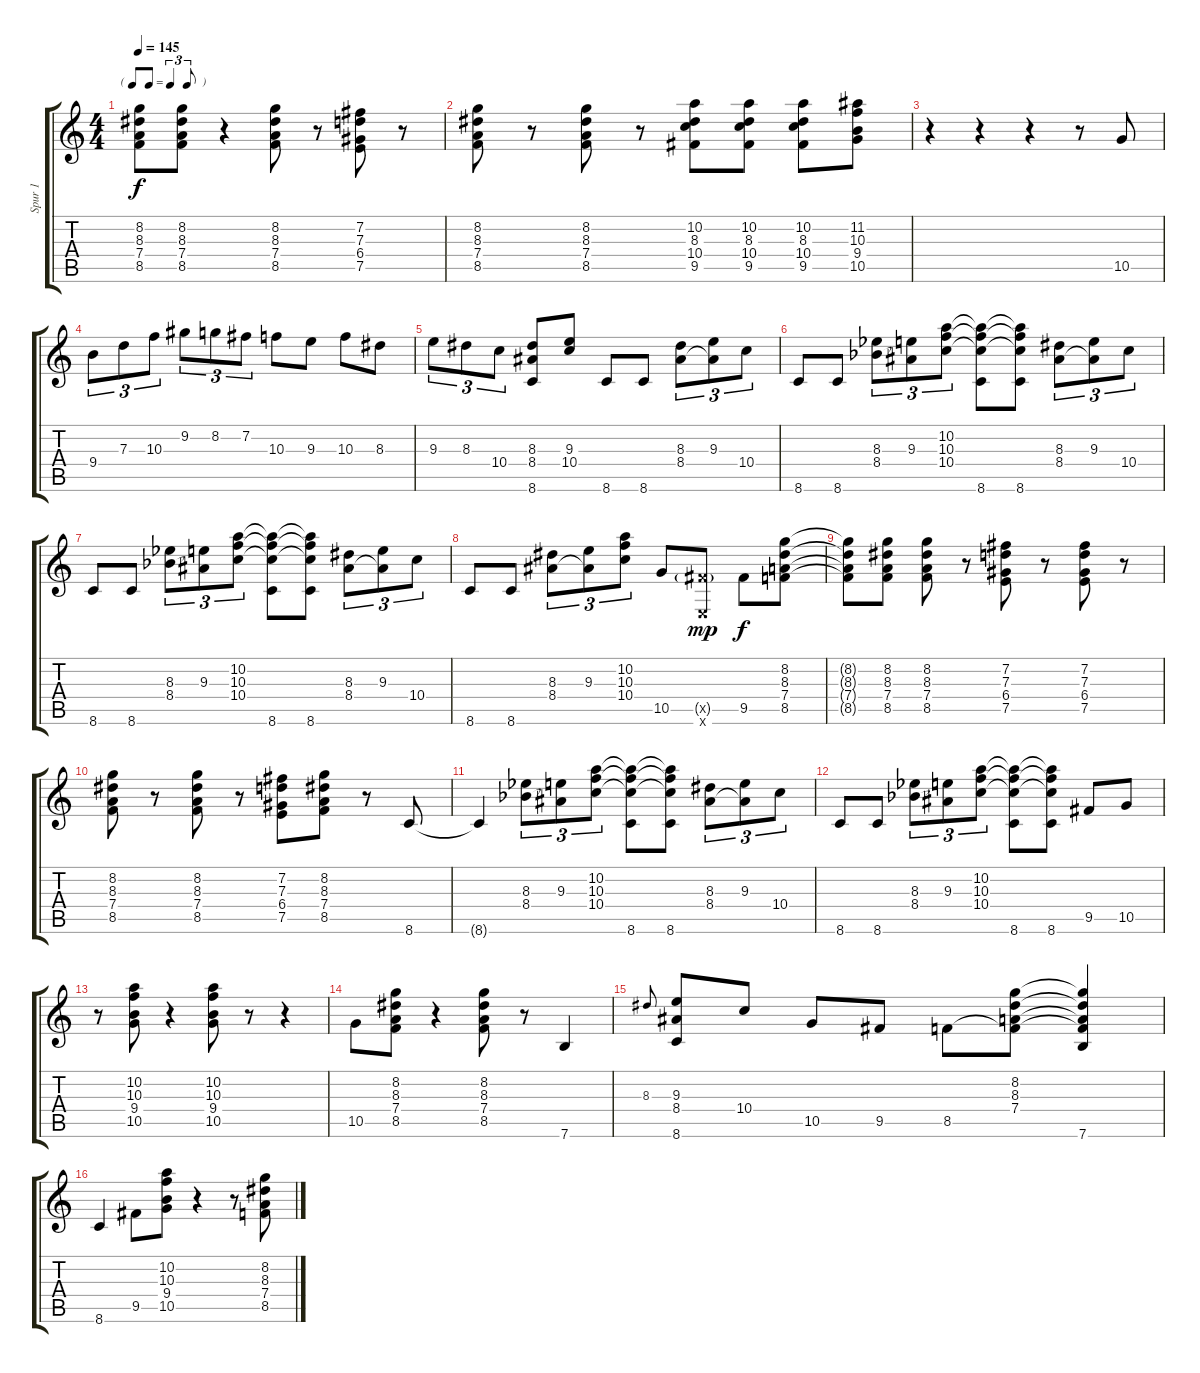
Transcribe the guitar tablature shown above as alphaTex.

\track ("Spur 1" "Spur 1") {mute instrument acousticguitarsteel}
\staff {score tabs}
\tuning (E4 B3 G3 D3 A2 E2) {hide}
\ts (4 4)
\tf triplet8th
\tempo 145
\clef g2
\ks c
(8.2{t} 8.3{t} 7.4{t} 8.5{t}).8{dy f} (8.2 8.3 7.4 8.5).8 r.4 (8.2 8.3 7.4 8.5).8 r.8 (7.2 7.3 6.4 7.5).8 r.8 |
(8.2 8.3 7.4 8.5).8 r.8 (8.2 8.3 7.4 8.5).8 r.8 (10.2 8.3 10.4 9.5).8 (10.2 8.3 10.4 9.5).8 (10.2 8.3 10.4 9.5).8 (11.2 10.3 9.4 10.5).8 |
r.4 r.4 r.4 r.8 10.5.8 |
9.4.8{tu (3 2)} 7.3.8{tu (3 2)} 10.3.8{tu (3 2)} 9.2.8{tu (3 2)} 8.2.8{tu (3 2)} 7.2.8{tu (3 2)} 10.3.8 9.3.8 10.3.8 8.3.8 |
9.3.8{tu (3 2)} 8.3.8{tu (3 2)} 10.4.8{tu (3 2)} (8.3 8.4 8.6).8 (9.3 10.4).8 8.6.8 8.6.8 (8.3 8.4).8{tu (3 2)} (9.3 8.4{t}).8{tu (3 2)} 10.4.8{tu (3 2)} |
8.6.8 8.6.8 (8.3{acc b} 8.4{acc b}).8{tu (3 2)} (9.3 8.4{t}).8{tu (3 2)} (10.2 10.3 10.4).8{tu (3 2)} (10.2{t} 10.3{t} 10.4{t} 8.6).8 (10.2{t} 10.3{t} 10.4{t} 8.6).8 (8.3 8.4).8{tu (3 2)} (9.3 8.4{t}).8{tu (3 2)} 10.4.8{tu (3 2)} |
8.6.8 8.6.8 (8.3{acc b} 8.4{acc b}).8{tu (3 2)} (9.3 8.4{t}).8{tu (3 2)} (10.2 10.3 10.4).8{tu (3 2)} (10.2{t} 10.3{t} 10.4{t} 8.6).8 (10.2{t} 10.3{t} 10.4{t} 8.6).8 (8.3 8.4).8{tu (3 2)} (9.3 8.4{t}).8{tu (3 2)} 10.4.8{tu (3 2)} |
8.6.8 8.6.8 (8.3 8.4).8{tu (3 2)} (9.3 8.4{t}).8{tu (3 2)} (10.2 10.3 10.4).8{tu (3 2)} 10.5.8 (9.5{g x} 0.6{x}).8{dy mp} 9.5.8{dy f} (8.2 8.3 7.4 8.5).8 |
(8.2{t} 8.3{t} 7.4{t} 8.5{t}).8 (8.2 8.3 7.4 8.5).8 (8.2 8.3 7.4 8.5).8 r.8 (7.2 7.3 6.4 7.5).8 r.8 (7.2 7.3 6.4 7.5).8 r.8 |
(8.2 8.3 7.4 8.5).8 r.8 (8.2 8.3 7.4 8.5).8 r.8 (7.2 7.3 6.4 7.5).8 (8.2 8.3 7.4 8.5).8 r.8 8.6.8 |
8.6{t}.4 (8.3{acc b} 8.4{acc b}).8{tu (3 2)} (9.3 8.4{t}).8{tu (3 2)} (10.2 10.3 10.4).8{tu (3 2)} (10.2{t} 10.3{t} 10.4{t} 8.6).8 (10.2{t} 10.3{t} 10.4{t} 8.6).8 (8.3 8.4).8{tu (3 2)} (9.3 8.4{t}).8{tu (3 2)} 10.4.8{tu (3 2)} |
8.6.8 8.6.8 (8.3{acc b} 8.4{acc b}).8{tu (3 2)} (9.3 8.4{t}).8{tu (3 2)} (10.2 10.3 10.4).8{tu (3 2)} (10.2{t} 10.3{t} 10.4{t} 8.6).8 (10.2{t} 10.3{t} 10.4{t} 8.6).8 9.5.8 10.5.8 |
r.8 (10.2 10.3 9.4 10.5).8 r.4 (10.2 10.3 9.4 10.5).8 r.8 r.4 |
10.5.8 (8.2 8.3 7.4 8.5).8 r.4 (8.2 8.3 7.4 8.5).8 r.8 7.6.4 |
8.3.8{gr onbeat} (9.3 8.4 8.6).8 10.4.8 10.5.8 9.5.8 8.5.8 (8.2 8.3 7.4 8.5{t}).8 (8.2{t} 8.3{t} 7.4{t} 8.5{t} 7.6).4 |
8.6.4 9.5.8 (10.2 10.3 9.4 10.5).8 r.4 r.8 (8.2 8.3 7.4 8.5).8
